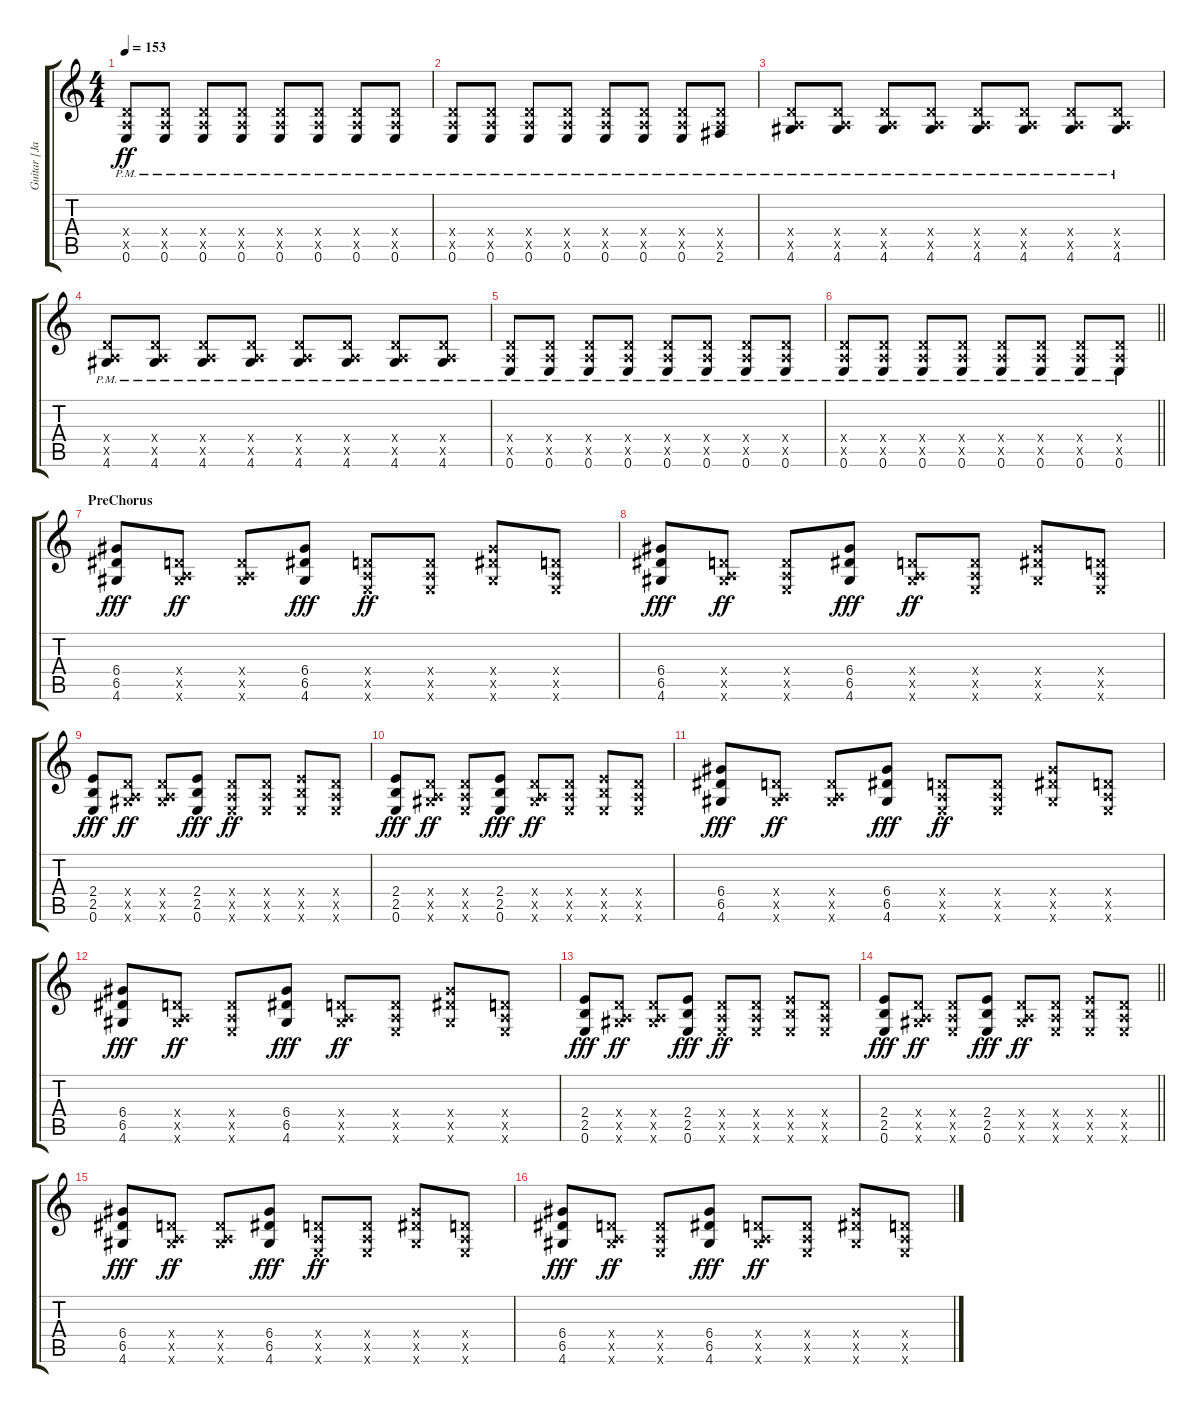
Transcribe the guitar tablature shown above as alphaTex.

\track ("Guitar [Jaska]" "Guitar [Ja") {instrument distortionguitar}
\staff {score tabs}
\tuning (E4 B3 G3 D3 A2 E2) {hide}
\ts (4 4)
\tempo 153
\clef g2
\ks c
(0.4{x} 0.5{x} 0.6{pm}).8{dy ff} (0.4{x} 0.5{x} 0.6{pm}).8 (0.4{x} 0.5{x} 0.6{pm}).8 (0.4{x} 0.5{x} 0.6{pm}).8 (0.4{x} 0.5{x} 0.6{pm}).8 (0.4{x} 0.5{x} 0.6{pm}).8 (0.4{x} 0.5{x} 0.6{pm}).8 (0.4{x} 0.5{x} 0.6{pm}).8 |
(0.4{x} 0.5{x} 0.6{pm}).8 (0.4{x} 0.5{x} 0.6{pm}).8 (0.4{x} 0.5{x} 0.6{pm}).8 (0.4{x} 0.5{x} 0.6{pm}).8 (0.4{x} 0.5{x} 0.6{pm}).8 (0.4{x} 0.5{x} 0.6{pm}).8 (0.4{x} 0.5{x} 0.6{pm}).8 (0.4{x} 0.5{x} 2.6{pm}).8 |
(0.4{x} 0.5{x} 4.6{pm}).8 (0.4{x} 0.5{x} 4.6{pm}).8 (0.4{x} 0.5{x} 4.6{pm}).8 (0.4{x} 0.5{x} 4.6{pm}).8 (0.4{x} 0.5{x} 4.6{pm}).8 (0.4{x} 0.5{x} 4.6{pm}).8 (0.4{x} 0.5{x} 4.6{pm}).8 (0.4{x} 0.5{x} 4.6{pm}).8 |
(0.4{x} 0.5{x} 4.6{pm}).8 (0.4{x} 0.5{x} 4.6{pm}).8 (0.4{x} 0.5{x} 4.6{pm}).8 (0.4{x} 0.5{x} 4.6{pm}).8 (0.4{x} 0.5{x} 4.6{pm}).8 (0.4{x} 0.5{x} 4.6{pm}).8 (0.4{x} 0.5{x} 4.6{pm}).8 (0.4{x} 0.5{x} 4.6{pm}).8 |
(0.4{x} 0.5{x} 0.6{pm}).8 (0.4{x} 0.5{x} 0.6{pm}).8 (0.4{x} 0.5{x} 0.6{pm}).8 (0.4{x} 0.5{x} 0.6{pm}).8 (0.4{x} 0.5{x} 0.6{pm}).8 (0.4{x} 0.5{x} 0.6{pm}).8 (0.4{x} 0.5{x} 0.6{pm}).8 (0.4{x} 0.5{x} 0.6{pm}).8 |
\barLineRight lightlight
(0.4{x} 0.5{x} 0.6{pm}).8 (0.4{x} 0.5{x} 0.6{pm}).8 (0.4{x} 0.5{x} 0.6{pm}).8 (0.4{x} 0.5{x} 0.6{pm}).8 (0.4{x} 0.5{x} 0.6{pm}).8 (0.4{x} 0.5{x} 0.6{pm}).8 (0.4{x} 0.5{x} 0.6{pm}).8 (0.4{x} 0.5{x} 0.6{pm}).8 |
\section ("" "PreChorus")
(6.4 6.5 4.6).8{dy fff} (0.4{x} 0.5{x} 4.6{x}).8{dy ff} (0.4{x} 0.5{x} 4.6{x}).8 (6.4 6.5 4.6).8{dy fff} (0.4{x} 0.5{x} 0.6{x}).8{dy ff} (0.4{x} 0.5{x} 0.6{x}).8 (6.4{x} 6.5{x} 4.6{x}).8 (0.4{x} 0.5{x} 0.6{x}).8 |
(6.4 6.5 4.6).8{dy fff} (0.4{x} 0.5{x} 4.6{x}).8{dy ff} (0.4{x} 0.5{x} 0.6{x}).8 (6.4 6.5 4.6).8{dy fff} (0.4{x} 0.5{x} 4.6{x}).8{dy ff} (0.4{x} 0.5{x} 0.6{x}).8 (6.4{x} 6.5{x} 4.6{x}).8 (0.4{x} 0.5{x} 0.6{x}).8 |
(2.4 2.5 0.6).8{dy fff} (0.4{x} 0.5{x} 4.6{x}).8{dy ff} (0.4{x} 0.5{x} 4.6{x}).8 (2.4 2.5 0.6).8{dy fff} (0.4{x} 0.5{x} 0.6{x}).8{dy ff} (0.4{x} 0.5{x} 0.6{x}).8 (2.4{x} 2.5{x} 0.6{x}).8 (0.4{x} 0.5{x} 0.6{x}).8 |
(2.4 2.5 0.6).8{dy fff} (0.4{x} 0.5{x} 4.6{x}).8{dy ff} (0.4{x} 0.5{x} 0.6{x}).8 (2.4 2.5 0.6).8{dy fff} (0.4{x} 0.5{x} 4.6{x}).8{dy ff} (0.4{x} 0.5{x} 0.6{x}).8 (2.4{x} 2.5{x} 0.6{x}).8 (0.4{x} 0.5{x} 0.6{x}).8 |
(6.4 6.5 4.6).8{dy fff} (0.4{x} 0.5{x} 4.6{x}).8{dy ff} (0.4{x} 0.5{x} 4.6{x}).8 (6.4 6.5 4.6).8{dy fff} (0.4{x} 0.5{x} 0.6{x}).8{dy ff} (0.4{x} 0.5{x} 0.6{x}).8 (6.4{x} 6.5{x} 4.6{x}).8 (0.4{x} 0.5{x} 0.6{x}).8 |
(6.4 6.5 4.6).8{dy fff} (0.4{x} 0.5{x} 4.6{x}).8{dy ff} (0.4{x} 0.5{x} 0.6{x}).8 (6.4 6.5 4.6).8{dy fff} (0.4{x} 0.5{x} 4.6{x}).8{dy ff} (0.4{x} 0.5{x} 0.6{x}).8 (6.4{x} 6.5{x} 4.6{x}).8 (0.4{x} 0.5{x} 0.6{x}).8 |
(2.4 2.5 0.6).8{dy fff} (0.4{x} 0.5{x} 4.6{x}).8{dy ff} (0.4{x} 0.5{x} 4.6{x}).8 (2.4 2.5 0.6).8{dy fff} (0.4{x} 0.5{x} 0.6{x}).8{dy ff} (0.4{x} 0.5{x} 0.6{x}).8 (2.4{x} 2.5{x} 0.6{x}).8 (0.4{x} 0.5{x} 0.6{x}).8 |
\barLineRight lightlight
(2.4 2.5 0.6).8{dy fff} (0.4{x} 0.5{x} 4.6{x}).8{dy ff} (0.4{x} 0.5{x} 0.6{x}).8 (2.4 2.5 0.6).8{dy fff} (0.4{x} 0.5{x} 4.6{x}).8{dy ff} (0.4{x} 0.5{x} 0.6{x}).8 (2.4{x} 2.5{x} 0.6{x}).8 (0.4{x} 0.5{x} 0.6{x}).8 |
(6.4 6.5 4.6).8{dy fff} (0.4{x} 0.5{x} 4.6{x}).8{dy ff} (0.4{x} 0.5{x} 4.6{x}).8 (6.4 6.5 4.6).8{dy fff} (0.4{x} 0.5{x} 0.6{x}).8{dy ff} (0.4{x} 0.5{x} 0.6{x}).8 (6.4{x} 6.5{x} 4.6{x}).8 (0.4{x} 0.5{x} 0.6{x}).8 |
(6.4 6.5 4.6).8{dy fff} (0.4{x} 0.5{x} 4.6{x}).8{dy ff} (0.4{x} 0.5{x} 0.6{x}).8 (6.4 6.5 4.6).8{dy fff} (0.4{x} 0.5{x} 4.6{x}).8{dy ff} (0.4{x} 0.5{x} 0.6{x}).8 (6.4{x} 6.5{x} 4.6{x}).8 (0.4{x} 0.5{x} 0.6{x}).8
